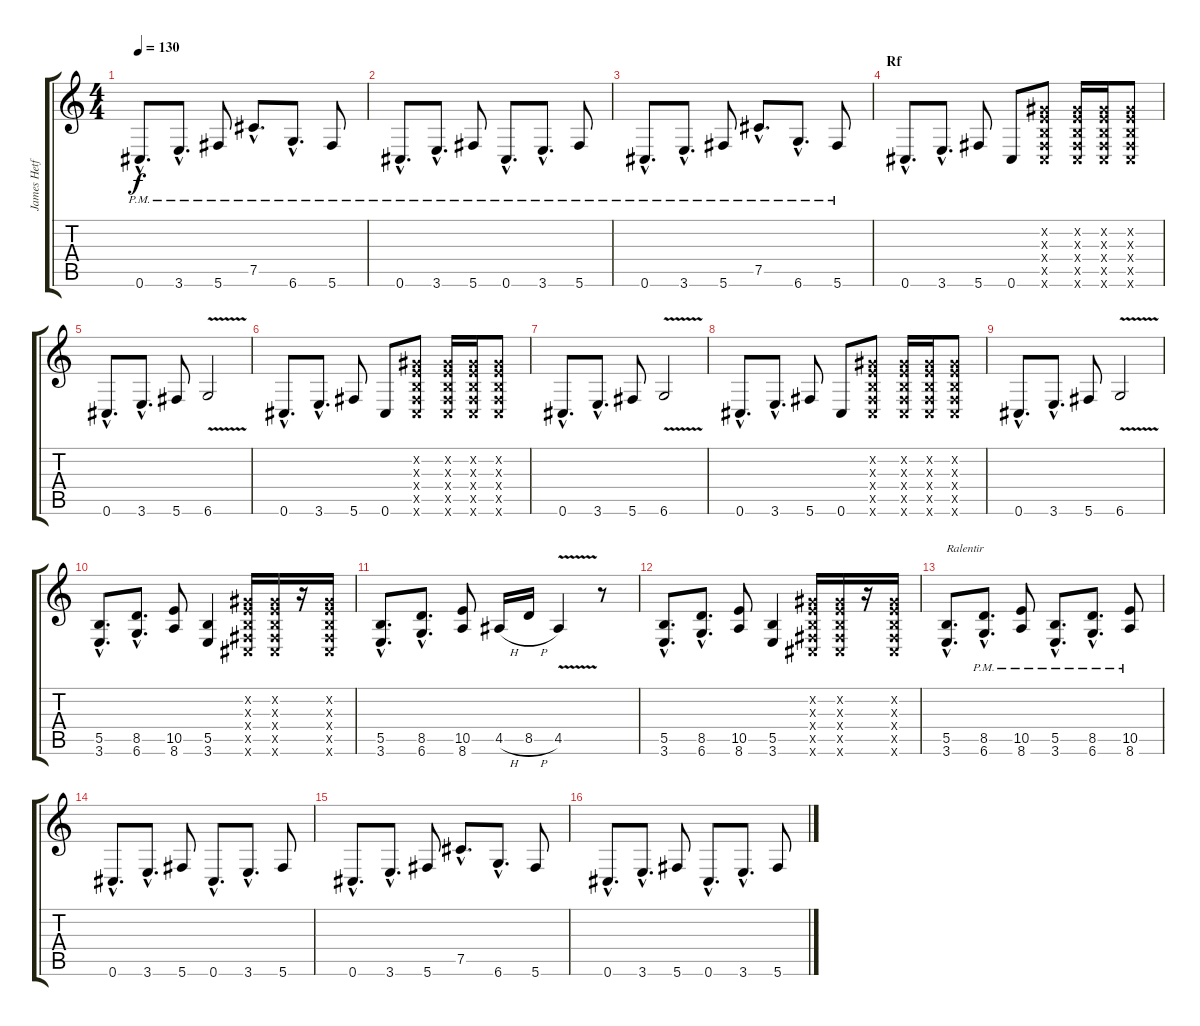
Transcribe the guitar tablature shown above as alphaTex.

\track ("James Hetfield" "James Hetf") {instrument distortionguitar}
\staff {score tabs}
\tuning (Db4 Ab3 E3 B2 Gb2 Db2) {hide}
\ts (4 4)
\tempo 130
\clef g2
\ks c
0.6{hac pm}.8{d dy f} 3.6{hac pm}.8{d} 5.6{pm}.8 7.5{hac pm}.8{d} 6.6{hac pm}.8{d} 5.6{pm}.8 |
0.6{hac pm}.8{d} 3.6{hac pm}.8{d} 5.6{pm}.8 0.6{hac pm}.8{d} 3.6{hac pm}.8{d} 5.6{pm}.8 |
0.6{hac pm}.8{d} 3.6{hac pm}.8{d} 5.6{pm}.8 7.5{hac pm}.8{d} 6.6{hac pm}.8{d} 5.6{pm}.8 |
\section ("" "Rf")
0.6{hac}.8{d} 3.6{hac}.8{d} 5.6.8 0.6.8 (0.2{x} 0.3{x} 0.4{x} 0.5{x} 0.6{x}).8 (0.2{x} 0.3{x} 0.4{x} 0.5{x} 0.6{x}).16 (0.2{x} 0.3{x} 0.4{x} 0.5{x} 0.6{x}).16 (0.2{x} 0.3{x} 0.4{x} 0.5{x} 0.6{x}).8 |
0.6{hac}.8{d} 3.6{hac}.8{d} 5.6.8 6.6{v}.2 |
0.6{hac}.8{d} 3.6{hac}.8{d} 5.6.8 0.6.8 (0.2{x} 0.3{x} 0.4{x} 0.5{x} 0.6{x}).8 (0.2{x} 0.3{x} 0.4{x} 0.5{x} 0.6{x}).16 (0.2{x} 0.3{x} 0.4{x} 0.5{x} 0.6{x}).16 (0.2{x} 0.3{x} 0.4{x} 0.5{x} 0.6{x}).8 |
0.6{hac}.8{d} 3.6{hac}.8{d} 5.6.8 6.6{v}.2 |
0.6{hac}.8{d} 3.6{hac}.8{d} 5.6.8 0.6.8 (0.2{x} 0.3{x} 0.4{x} 0.5{x} 0.6{x}).8 (0.2{x} 0.3{x} 0.4{x} 0.5{x} 0.6{x}).16 (0.2{x} 0.3{x} 0.4{x} 0.5{x} 0.6{x}).16 (0.2{x} 0.3{x} 0.4{x} 0.5{x} 0.6{x}).8 |
0.6{hac}.8{d} 3.6{hac}.8{d} 5.6.8 6.6{v}.2 |
(5.5{hac} 3.6{hac}).8{d} (8.5{hac} 6.6{hac}).8{d} (10.5 8.6).8 (5.5 3.6).4 (0.2{x} 0.3{x} 0.4{x} 0.5{x} 0.6{x}).16 (0.2{x} 0.3{x} 0.4{x} 0.5{x} 0.6{x}).16 r.16 (0.2{x} 0.3{x} 0.4{x} 0.5{x} 0.6{x}).16 |
(5.5{hac} 3.6{hac}).8{d} (8.5{hac} 6.6{hac}).8{d} (10.5 8.6).8 4.5{h}.16 8.5{h}.16 4.5{v}.4 r.8 |
(5.5{hac} 3.6{hac}).8{d} (8.5{hac} 6.6{hac}).8{d} (10.5 8.6).8 (5.5 3.6).4 (0.2{x} 0.3{x} 0.4{x} 0.5{x} 0.6{x}).16 (0.2{x} 0.3{x} 0.4{x} 0.5{x} 0.6{x}).16 r.16 (0.2{x} 0.3{x} 0.4{x} 0.5{x} 0.6{x}).16 |
(5.5{hac} 3.6{hac}).8{d txt "Ralentir"} (8.5{hac pm} 6.6{hac}).8{d} (10.5{pm} 8.6).8 (5.5{hac pm} 3.6{hac}).8{d} (8.5{hac pm} 6.6{hac}).8{d} (10.5{pm} 8.6).8 |
0.6{hac}.8{d} 3.6{hac}.8{d} 5.6.8 0.6{hac}.8{d} 3.6{hac}.8{d} 5.6.8 |
0.6{hac}.8{d} 3.6{hac}.8{d} 5.6.8 7.5{hac}.8{d} 6.6{hac}.8{d} 5.6.8 |
0.6{hac}.8{d} 3.6{hac}.8{d} 5.6.8 0.6{hac}.8{d} 3.6{hac}.8{d} 5.6.8
